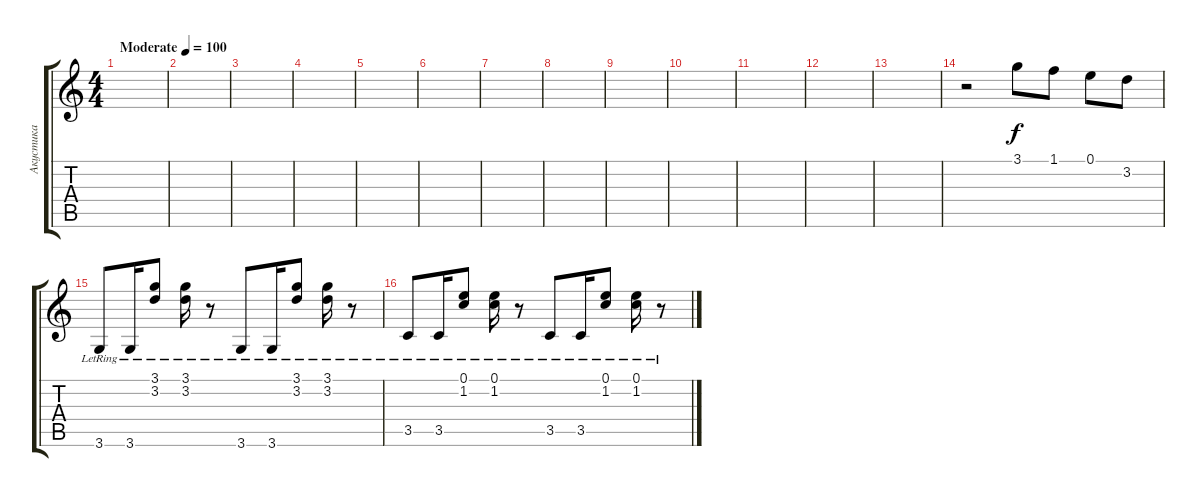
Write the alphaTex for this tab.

\track ("Акустика" "Акустика") {instrument acousticguitarsteel}
\staff {score tabs}
\tuning (E4 B3 G3 D3 A2 E2) {hide}
\ts (4 4)
\tempo (100 "Moderate")
\clef g2
\ks c
|
|
|
|
|
|
|
|
|
|
|
|
|
r.2 3.1.8 1.1.8 0.1.8 3.2.8 |
3.6{lr}.8 3.6{lr}.16 (3.1{lr} 3.2{lr}).8 (3.1{lr} 3.2{lr}).16 r.8 3.6{lr}.8 3.6{lr}.16 (3.1{lr} 3.2{lr}).8 (3.1{lr} 3.2{lr}).16 r.8 |
3.5{lr}.8 3.5{lr}.16 (0.1{lr} 1.2{lr}).8 (0.1{lr} 1.2{lr}).16 r.8 3.5{lr}.8 3.5{lr}.16 (0.1{lr} 1.2{lr}).8 (0.1{lr} 1.2{lr}).16 r.8
